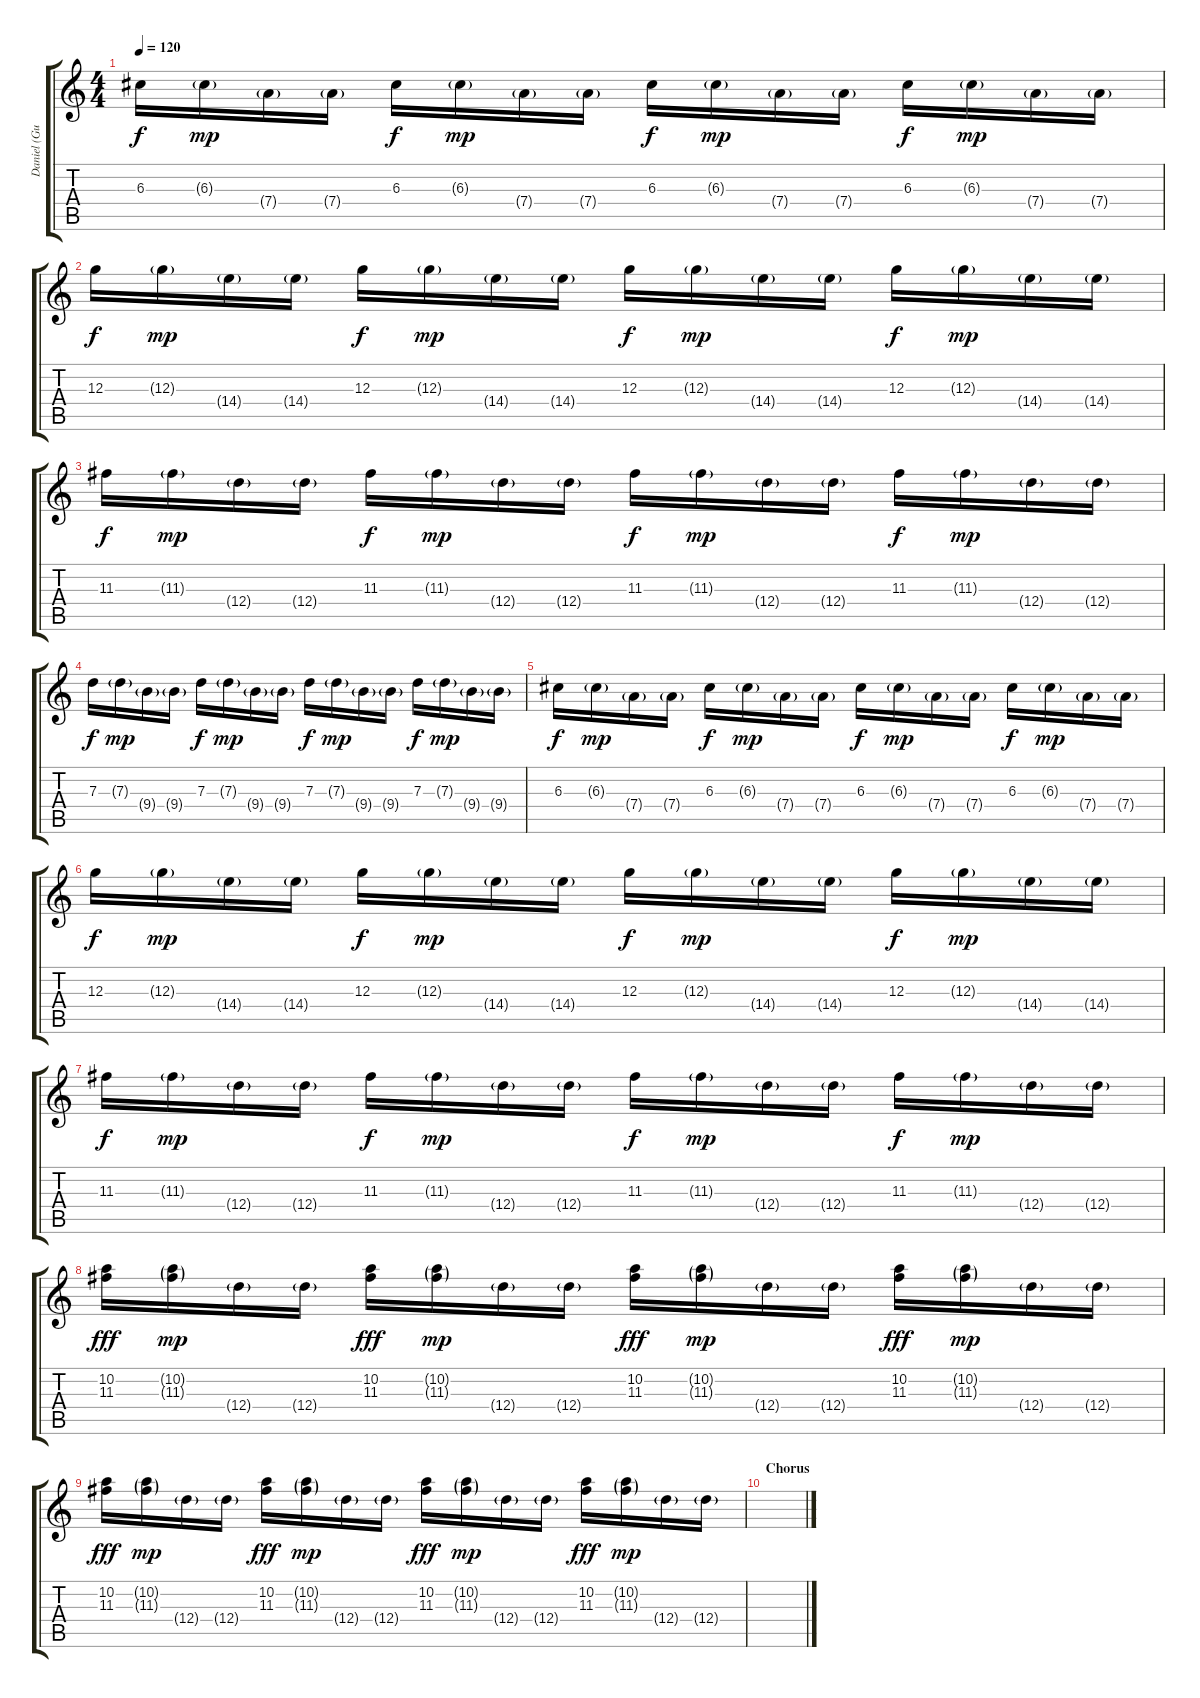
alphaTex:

\track ("Daniel (Guitar FX)" "Daniel (Gu") {instrument electricguitarclean}
\staff {score tabs}
\tuning (E4 B3 G3 D3 A2 E2) {hide}
\ts (4 4)
\tempo 120
\clef g2
\ks c
6.3.16{dy f} 6.3{g}.16{dy mp} 7.4{g}.16 7.4{g}.16 6.3.16{dy f} 6.3{g}.16{dy mp} 7.4{g}.16 7.4{g}.16 6.3.16{dy f} 6.3{g}.16{dy mp} 7.4{g}.16 7.4{g}.16 6.3.16{dy f} 6.3{g}.16{dy mp} 7.4{g}.16 7.4{g}.16 |
12.3.16{dy f} 12.3{g}.16{dy mp} 14.4{g}.16 14.4{g}.16 12.3.16{dy f} 12.3{g}.16{dy mp} 14.4{g}.16 14.4{g}.16 12.3.16{dy f} 12.3{g}.16{dy mp} 14.4{g}.16 14.4{g}.16 12.3.16{dy f} 12.3{g}.16{dy mp} 14.4{g}.16 14.4{g}.16 |
11.3.16{dy f} 11.3{g}.16{dy mp} 12.4{g}.16 12.4{g}.16 11.3.16{dy f} 11.3{g}.16{dy mp} 12.4{g}.16 12.4{g}.16 11.3.16{dy f} 11.3{g}.16{dy mp} 12.4{g}.16 12.4{g}.16 11.3.16{dy f} 11.3{g}.16{dy mp} 12.4{g}.16 12.4{g}.16 |
7.3.16{dy f} 7.3{g}.16{dy mp} 9.4{g}.16 9.4{g}.16 7.3.16{dy f} 7.3{g}.16{dy mp} 9.4{g}.16 9.4{g}.16 7.3.16{dy f} 7.3{g}.16{dy mp} 9.4{g}.16 9.4{g}.16 7.3.16{dy f} 7.3{g}.16{dy mp} 9.4{g}.16 9.4{g}.16 |
6.3.16{dy f} 6.3{g}.16{dy mp} 7.4{g}.16 7.4{g}.16 6.3.16{dy f} 6.3{g}.16{dy mp} 7.4{g}.16 7.4{g}.16 6.3.16{dy f} 6.3{g}.16{dy mp} 7.4{g}.16 7.4{g}.16 6.3.16{dy f} 6.3{g}.16{dy mp} 7.4{g}.16 7.4{g}.16 |
12.3.16{dy f} 12.3{g}.16{dy mp} 14.4{g}.16 14.4{g}.16 12.3.16{dy f} 12.3{g}.16{dy mp} 14.4{g}.16 14.4{g}.16 12.3.16{dy f} 12.3{g}.16{dy mp} 14.4{g}.16 14.4{g}.16 12.3.16{dy f} 12.3{g}.16{dy mp} 14.4{g}.16 14.4{g}.16 |
11.3.16{dy f} 11.3{g}.16{dy mp} 12.4{g}.16 12.4{g}.16 11.3.16{dy f} 11.3{g}.16{dy mp} 12.4{g}.16 12.4{g}.16 11.3.16{dy f} 11.3{g}.16{dy mp} 12.4{g}.16 12.4{g}.16 11.3.16{dy f} 11.3{g}.16{dy mp} 12.4{g}.16 12.4{g}.16 |
(10.2 11.3).16{dy fff} (10.2{g} 11.3{g}).16{dy mp} 12.4{g}.16 12.4{g}.16 (10.2 11.3).16{dy fff} (10.2{g} 11.3{g}).16{dy mp} 12.4{g}.16 12.4{g}.16 (10.2 11.3).16{dy fff} (10.2{g} 11.3{g}).16{dy mp} 12.4{g}.16 12.4{g}.16 (10.2 11.3).16{dy fff} (10.2{g} 11.3{g}).16{dy mp} 12.4{g}.16 12.4{g}.16 |
(10.2 11.3).16{dy fff} (10.2{g} 11.3{g}).16{dy mp} 12.4{g}.16 12.4{g}.16 (10.2 11.3).16{dy fff} (10.2{g} 11.3{g}).16{dy mp} 12.4{g}.16 12.4{g}.16 (10.2 11.3).16{dy fff} (10.2{g} 11.3{g}).16{dy mp} 12.4{g}.16 12.4{g}.16 (10.2 11.3).16{dy fff} (10.2{g} 11.3{g}).16{dy mp} 12.4{g}.16 12.4{g}.16 |
\section ("" "Chorus")
